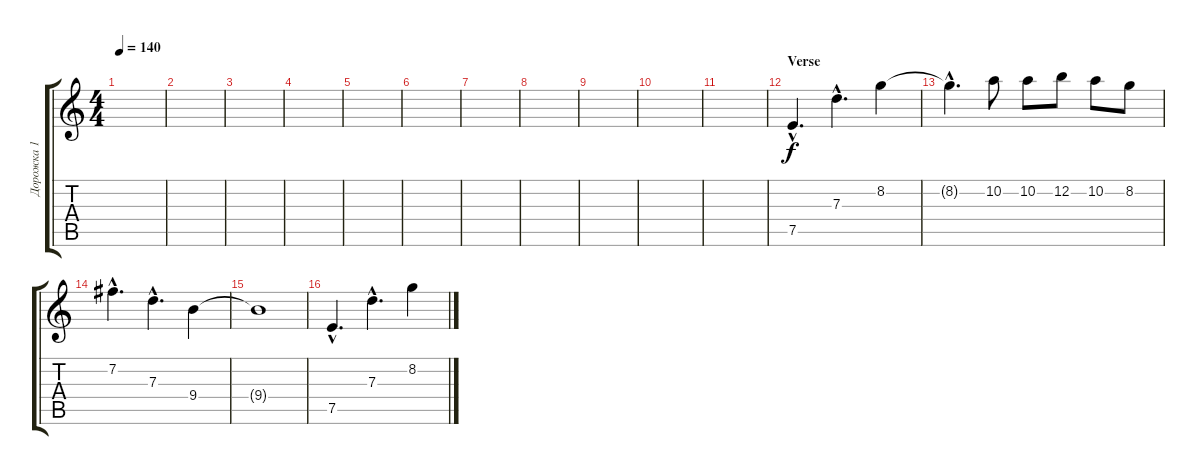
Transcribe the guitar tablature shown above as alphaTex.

\track ("Дорожка 1" "Дорожка 1") {instrument distortionguitar}
\staff {score tabs}
\tuning (E4 B3 G3 D3 A2 E2) {hide}
\ts (4 4)
\tempo 140
\clef g2
\ks c
|
|
|
|
|
|
|
|
|
|
|
\section ("" "Verse")
7.5{hac}.4{d} 7.3{hac}.4{d} 8.2.4 |
8.2{hac t}.4{d} 10.2.8 10.2.8 12.2.8 10.2.8 8.2.8 |
7.2{hac}.4{d} 7.3{hac}.4{d} 9.4.4 |
9.4{t}.1 |
7.5{hac}.4{d} 7.3{hac}.4{d} 8.2.4
